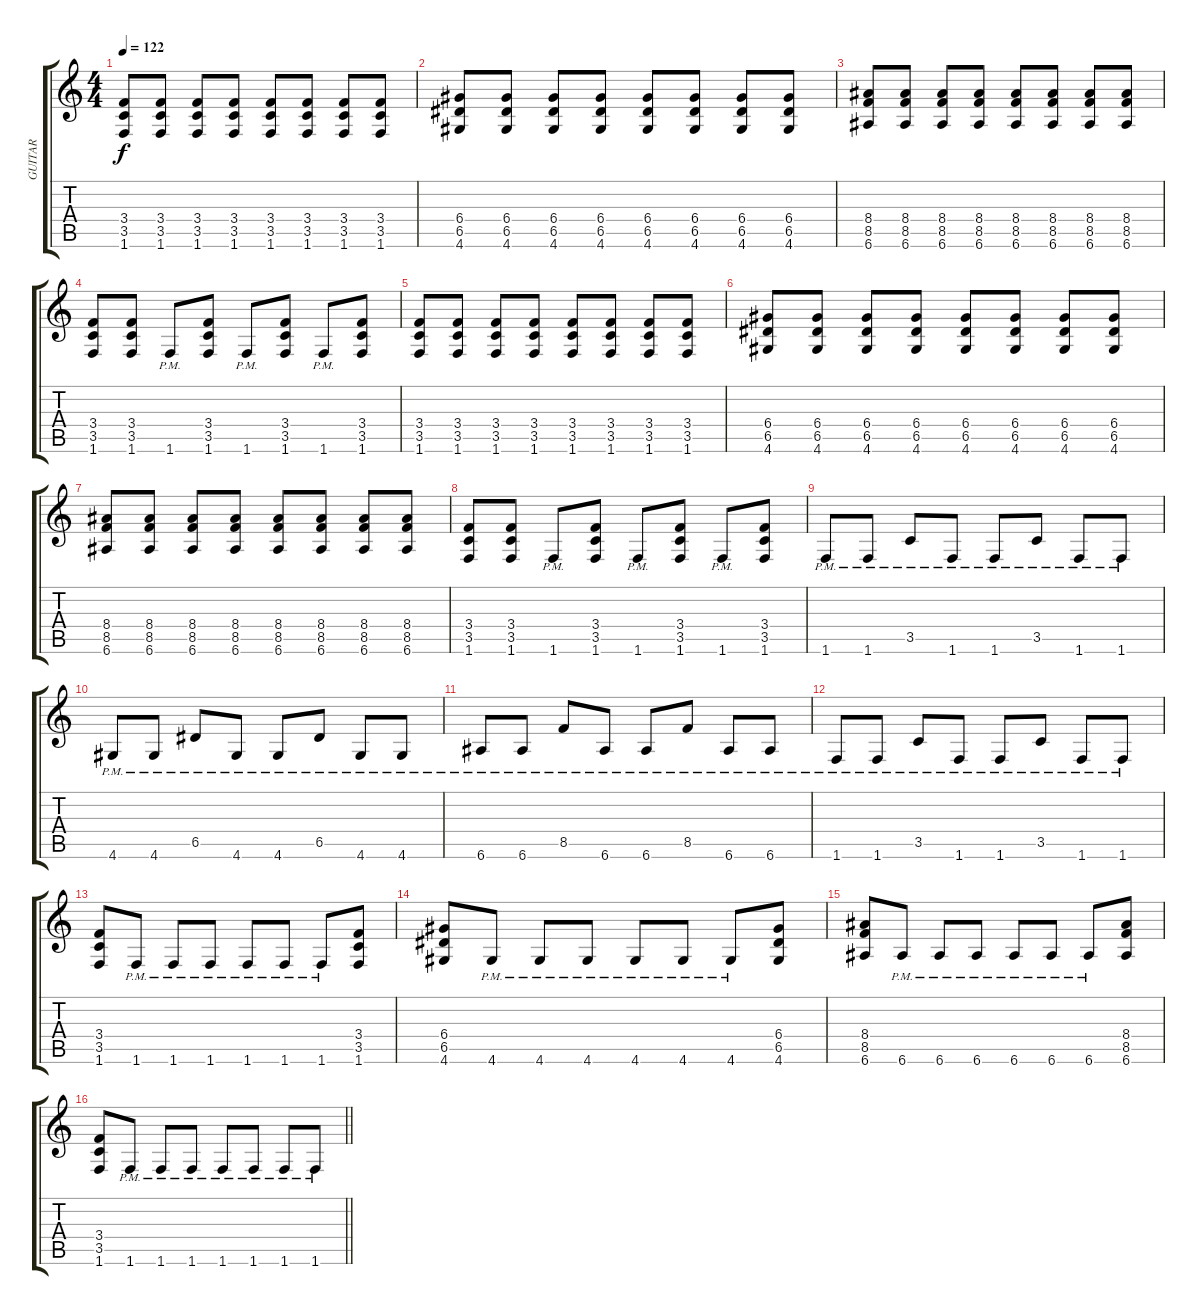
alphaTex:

\track ("GUITAR" "GUITAR") {instrument overdrivenguitar}
\staff {score tabs}
\tuning (E4 B3 G3 D3 A2 E2) {hide}
\ts (4 4)
\tempo 122
\clef g2
\ks c
(3.4 3.5 1.6).8{dy f} (3.4 3.5 1.6).8 (3.4 3.5 1.6).8 (3.4 3.5 1.6).8 (3.4 3.5 1.6).8 (3.4 3.5 1.6).8 (3.4 3.5 1.6).8 (3.4 3.5 1.6).8 |
(6.4 6.5 4.6).8 (6.4 6.5 4.6).8 (6.4 6.5 4.6).8 (6.4 6.5 4.6).8 (6.4 6.5 4.6).8 (6.4 6.5 4.6).8 (6.4 6.5 4.6).8 (6.4 6.5 4.6).8 |
(8.4 8.5 6.6).8 (8.4 8.5 6.6).8 (8.4 8.5 6.6).8 (8.4 8.5 6.6).8 (8.4 8.5 6.6).8 (8.4 8.5 6.6).8 (8.4 8.5 6.6).8 (8.4 8.5 6.6).8 |
(3.4 3.5 1.6).8 (3.4 3.5 1.6).8 1.6{pm}.8 (3.4 3.5 1.6).8 1.6{pm}.8 (3.4 3.5 1.6).8 1.6{pm}.8 (3.4 3.5 1.6).8 |
(3.4 3.5 1.6).8 (3.4 3.5 1.6).8 (3.4 3.5 1.6).8 (3.4 3.5 1.6).8 (3.4 3.5 1.6).8 (3.4 3.5 1.6).8 (3.4 3.5 1.6).8 (3.4 3.5 1.6).8 |
(6.4 6.5 4.6).8 (6.4 6.5 4.6).8 (6.4 6.5 4.6).8 (6.4 6.5 4.6).8 (6.4 6.5 4.6).8 (6.4 6.5 4.6).8 (6.4 6.5 4.6).8 (6.4 6.5 4.6).8 |
(8.4 8.5 6.6).8 (8.4 8.5 6.6).8 (8.4 8.5 6.6).8 (8.4 8.5 6.6).8 (8.4 8.5 6.6).8 (8.4 8.5 6.6).8 (8.4 8.5 6.6).8 (8.4 8.5 6.6).8 |
(3.4 3.5 1.6).8 (3.4 3.5 1.6).8 1.6{pm}.8 (3.4 3.5 1.6).8 1.6{pm}.8 (3.4 3.5 1.6).8 1.6{pm}.8 (3.4 3.5 1.6).8 |
1.6{pm}.8 1.6{pm}.8 3.5{pm}.8 1.6{pm}.8 1.6{pm}.8 3.5{pm}.8 1.6{pm}.8 1.6{pm}.8 |
4.6{pm}.8 4.6{pm}.8 6.5{pm}.8 4.6{pm}.8 4.6{pm}.8 6.5{pm}.8 4.6{pm}.8 4.6{pm}.8 |
6.6{pm}.8 6.6{pm}.8 8.5{pm}.8 6.6{pm}.8 6.6{pm}.8 8.5{pm}.8 6.6{pm}.8 6.6{pm}.8 |
1.6{pm}.8 1.6{pm}.8 3.5{pm}.8 1.6{pm}.8 1.6{pm}.8 3.5{pm}.8 1.6{pm}.8 1.6{pm}.8 |
(3.4 3.5 1.6).8 1.6{pm}.8 1.6{pm}.8 1.6{pm}.8 1.6{pm}.8 1.6{pm}.8 1.6{pm}.8 (3.4 3.5 1.6).8 |
(6.4 6.5 4.6).8 4.6{pm}.8 4.6{pm}.8 4.6{pm}.8 4.6{pm}.8 4.6{pm}.8 4.6{pm}.8 (6.4 6.5 4.6).8 |
(8.4 8.5 6.6).8 6.6{pm}.8 6.6{pm}.8 6.6{pm}.8 6.6{pm}.8 6.6{pm}.8 6.6{pm}.8 (8.4 8.5 6.6).8 |
\barLineRight lightlight
(3.4 3.5 1.6).8 1.6{pm}.8 1.6{pm}.8 1.6{pm}.8 1.6{pm}.8 1.6{pm}.8 1.6{pm}.8 1.6{pm}.8
